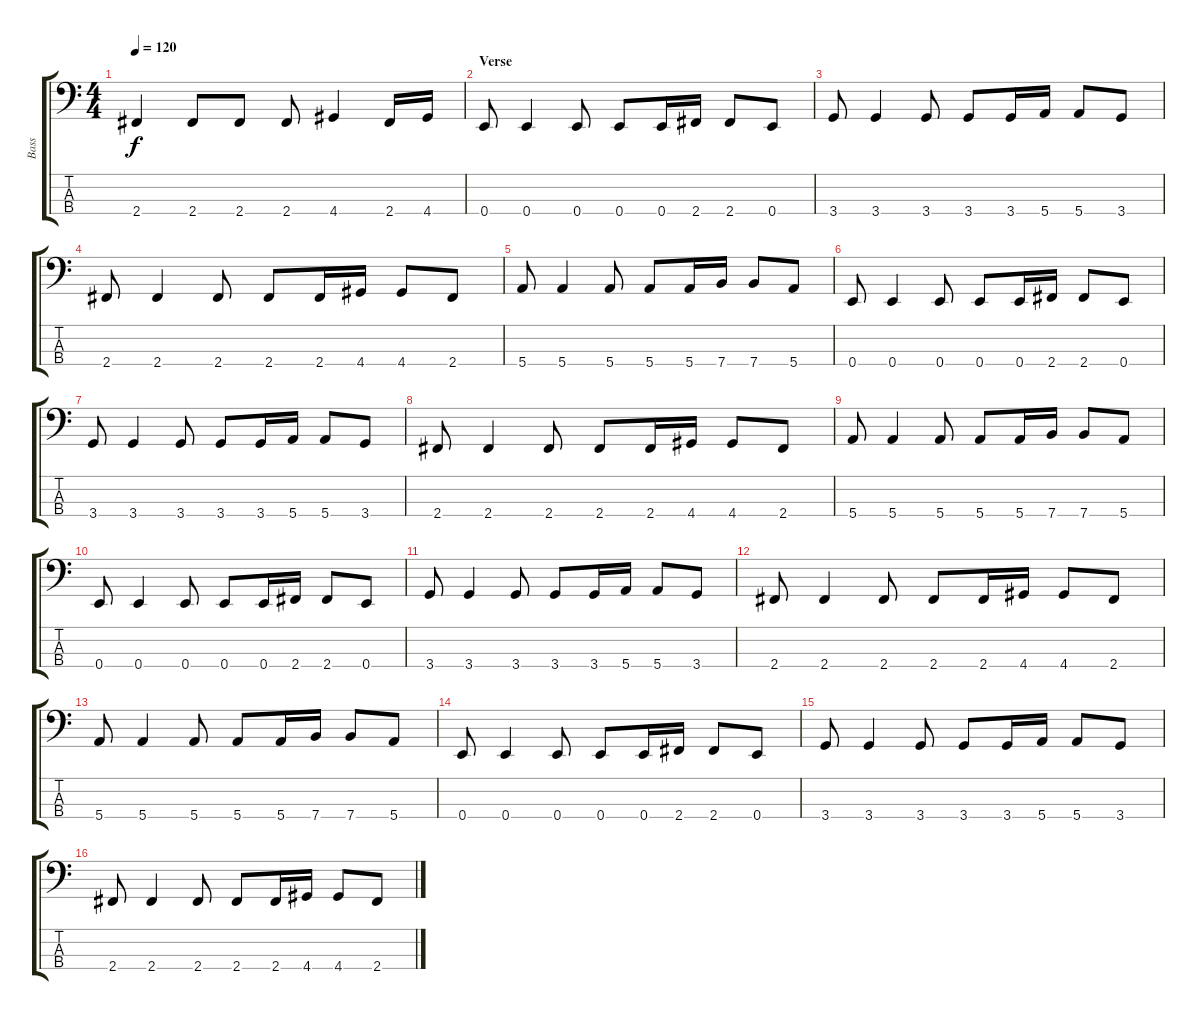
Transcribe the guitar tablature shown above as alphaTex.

\track ("Bass" "Bass") {instrument slapbass1}
\staff {score tabs}
\tuning (G2 D2 A1 E1) {hide}
\ts (4 4)
\tempo 120
\clef f4
\ks c
2.4.4{dy f} 2.4.8 2.4.8 2.4.8 4.4.4 2.4.16 4.4.16 |
\section ("" "Verse")
0.4.8 0.4.4 0.4.8 0.4.8 0.4.16 2.4.16 2.4.8 0.4.8 |
3.4.8 3.4.4 3.4.8 3.4.8 3.4.16 5.4.16 5.4.8 3.4.8 |
2.4.8 2.4.4 2.4.8 2.4.8 2.4.16 4.4.16 4.4.8 2.4.8 |
5.4.8 5.4.4 5.4.8 5.4.8 5.4.16 7.4.16 7.4.8 5.4.8 |
0.4.8 0.4.4 0.4.8 0.4.8 0.4.16 2.4.16 2.4.8 0.4.8 |
3.4.8 3.4.4 3.4.8 3.4.8 3.4.16 5.4.16 5.4.8 3.4.8 |
2.4.8 2.4.4 2.4.8 2.4.8 2.4.16 4.4.16 4.4.8 2.4.8 |
5.4.8 5.4.4 5.4.8 5.4.8 5.4.16 7.4.16 7.4.8 5.4.8 |
0.4.8 0.4.4 0.4.8 0.4.8 0.4.16 2.4.16 2.4.8 0.4.8 |
3.4.8 3.4.4 3.4.8 3.4.8 3.4.16 5.4.16 5.4.8 3.4.8 |
2.4.8 2.4.4 2.4.8 2.4.8 2.4.16 4.4.16 4.4.8 2.4.8 |
5.4.8 5.4.4 5.4.8 5.4.8 5.4.16 7.4.16 7.4.8 5.4.8 |
0.4.8 0.4.4 0.4.8 0.4.8 0.4.16 2.4.16 2.4.8 0.4.8 |
3.4.8 3.4.4 3.4.8 3.4.8 3.4.16 5.4.16 5.4.8 3.4.8 |
2.4.8 2.4.4 2.4.8 2.4.8 2.4.16 4.4.16 4.4.8 2.4.8
